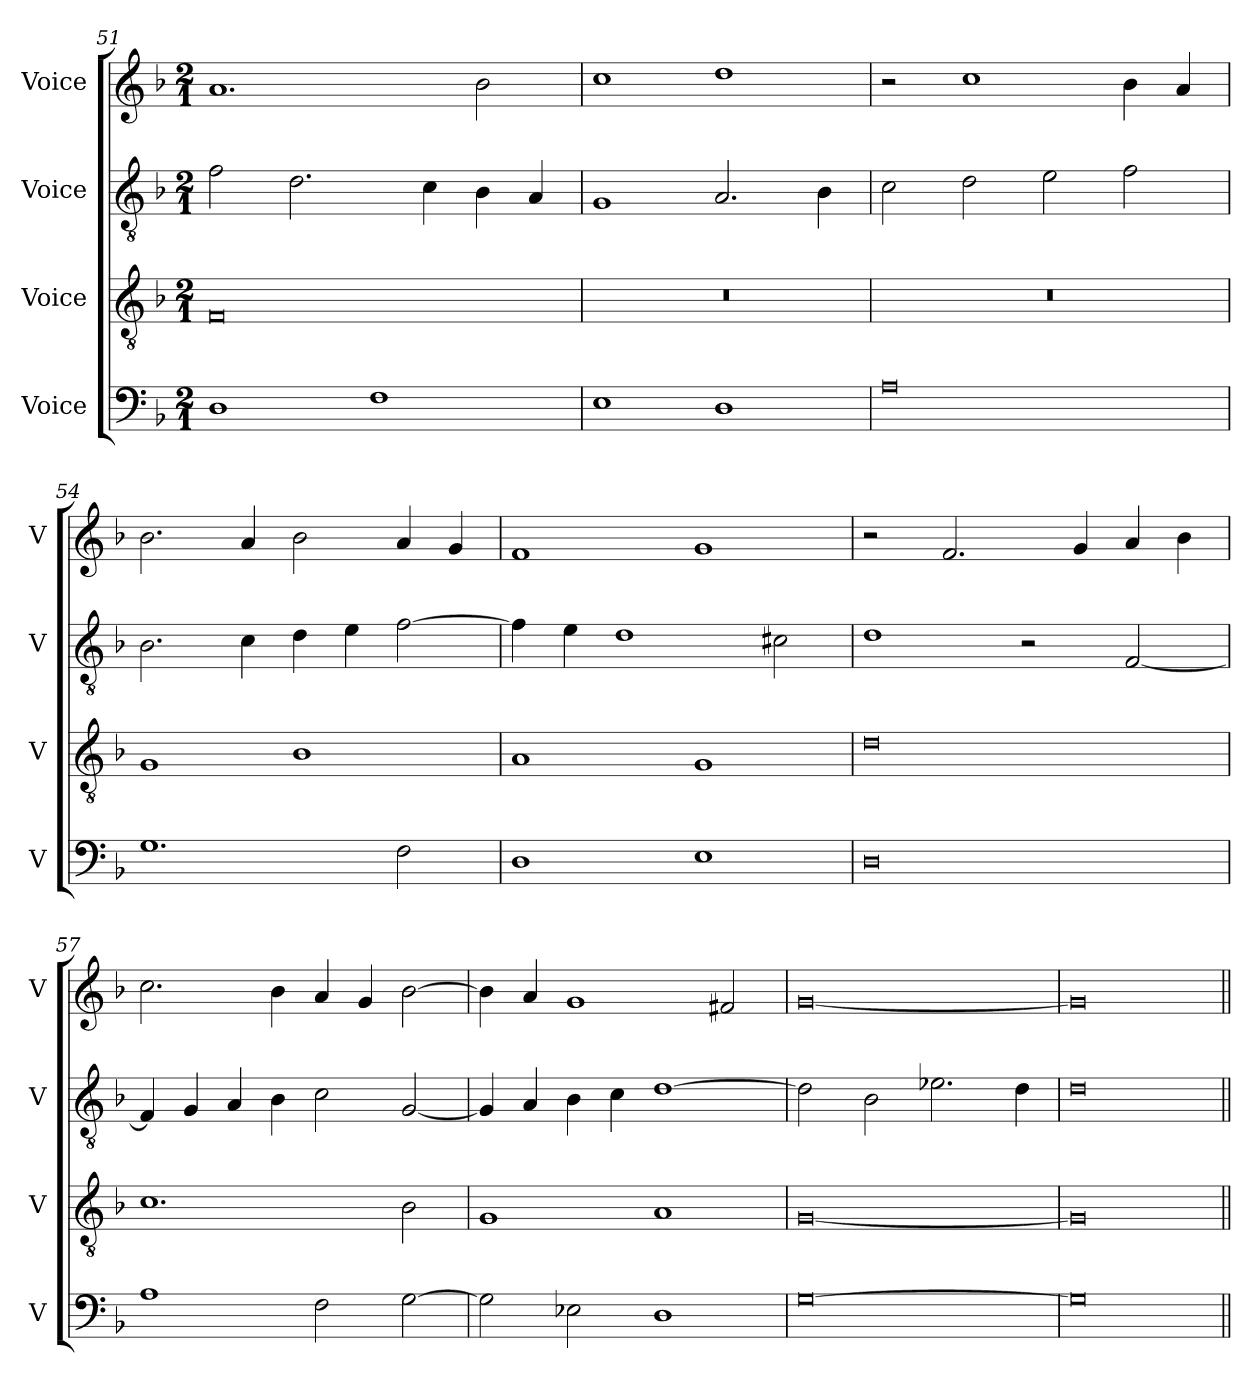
**kern	**kern	**kern	**kern
*part4	*part3	*part2	*part1
*staff4	*staff3	*staff2	*staff1
*I"Voice	*I"Voice	*I"Voice	*I"Voice
*I'V	*I'V	*I'V	*I'V
*clefF4	*clefGv2	*clefGv2	*clefG2
*k[b-]	*k[b-]	*k[b-]	*k[b-]
*M2/1	*M2/1	*M2/1	*M2/1
=51	=51	=51	=51
1D	0F	2f\	1.a
.	.	2.d\	.
1F	.	.	.
.	.	4c\	.
.	.	4B-\	2b-\
.	.	4A/	.
=52	=52	=52	=52
1E	0r	1G	1cc
1D	.	2.A/	1dd
.	.	4B-\	.
!!LO:LB:g=z
=53	=53	=53	=53
0A	0r	2c\	2r
.	.	2d\	1cc
.	.	2e\	.
.	.	2f\	4b-\
.	.	.	4a/
=54	=54	=54	=54
1.G	1G	2.B-\	2.b-\
.	.	4c\	4a/
.	1B-	4d\	2b-\
.	.	4e\	.
2F\	.	[2f\	4a/
.	.	.	4g/
=55	=55	=55	=55
1D	1A	4f\]	1f
.	.	4e\	.
.	.	1d	.
1E	1G	.	1g
.	.	2c#X\	.
!!LO:PB:g=z
=56	=56	=56	=56
0D	0d	1d	2r
.	.	.	2.f/
.	.	2r	.
.	.	.	4g/
.	.	[2F/	4a/
.	.	.	4b-\
=57	=57	=57	=57
1A	1.c	4F/]	2.cc\
.	.	4G/	.
.	.	4A/	.
.	.	4B-\	4b-\
2F\	.	2c\	4a/
.	.	.	4g/
[2G\	2B-\	[2G/	[2b-\
=58	=58	=58	=58
2G\]	1G	4G/]	4b-\]
.	.	4A/	4a/
2E-X\	.	4B-\	1g
.	.	4c\	.
1D	1A	[1d	.
.	.	.	2f#X/
!!LO:LB:g=z
=59	=59	=59	=59
[0G	[0G	2d\]	[0g
.	.	2B-\	.
.	.	2.e-X\	.
.	.	4d\	.
=60	=60	=60	=60
0G]	0G]	0d	0g]
=||	=||	=||	=||
*-	*-	*-	*-
